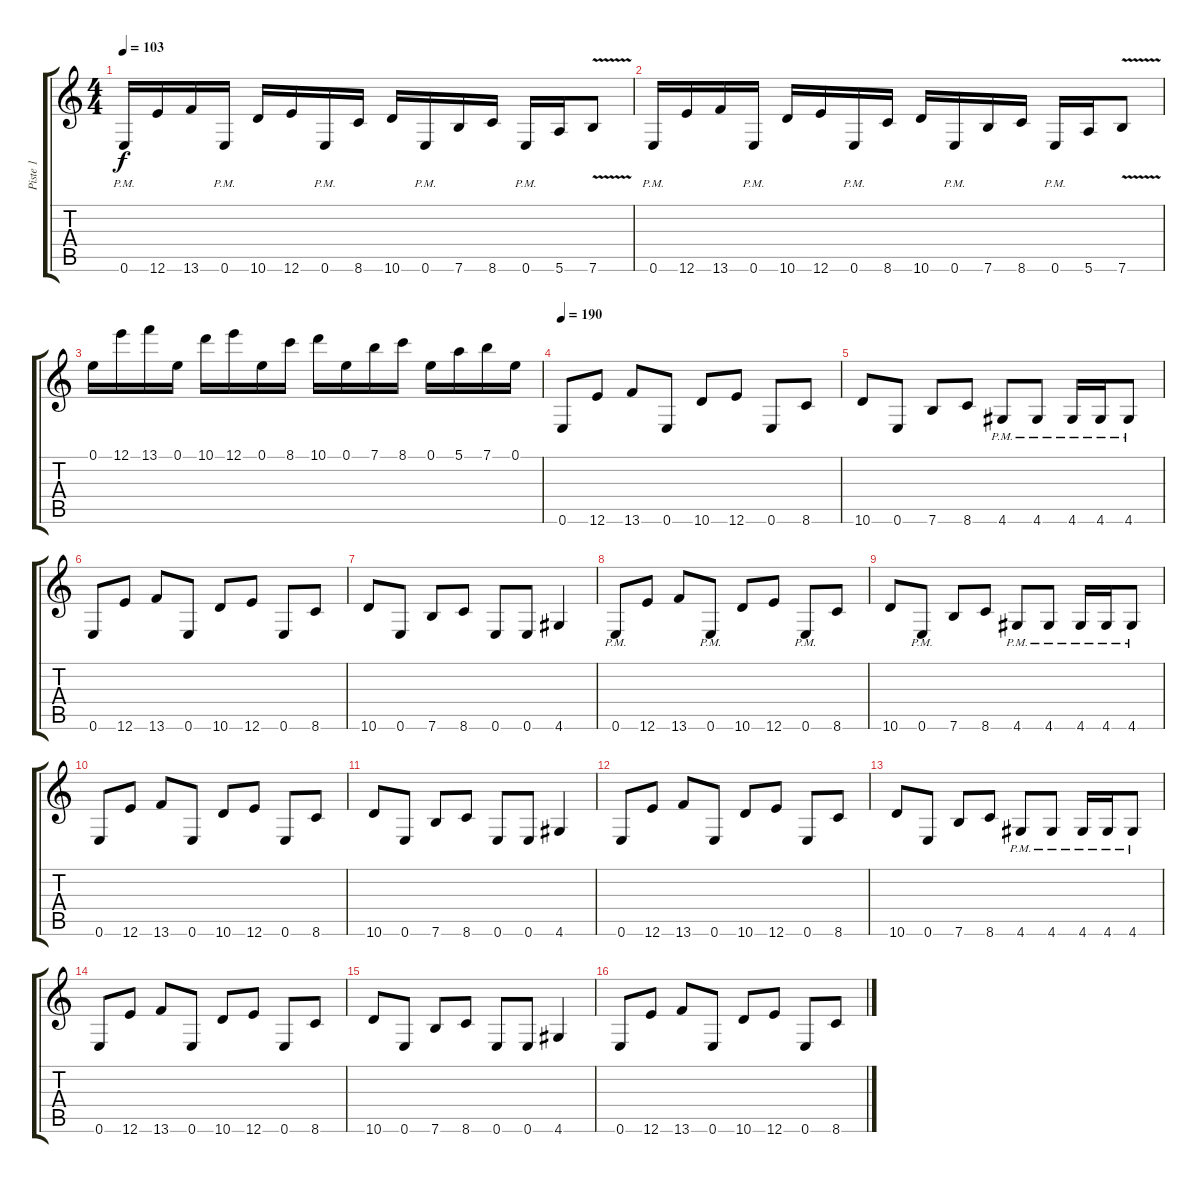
\track ("Piste 1" "Piste 1") {instrument distortionguitar}
\staff {score tabs}
\tuning (E4 B3 G3 D3 A2 E2) {hide}
\ts (4 4)
\tempo 103
\clef g2
\ks c
0.6{pm}.16{dy f} 12.6.16 13.6.16 0.6{pm}.16 10.6.16 12.6.16 0.6{pm}.16 8.6.16 10.6.16 0.6{pm}.16 7.6.16 8.6.16 0.6{pm}.16 5.6.16 7.6{v}.8 |
0.6{pm}.16 12.6.16 13.6.16 0.6{pm}.16 10.6.16 12.6.16 0.6{pm}.16 8.6.16 10.6.16 0.6{pm}.16 7.6.16 8.6.16 0.6{pm}.16 5.6.16 7.6{v}.8 |
0.1.16 12.1.16 13.1.16 0.1.16 10.1.16 12.1.16 0.1.16 8.1.16 10.1.16 0.1.16 7.1.16 8.1.16 0.1.16 5.1.16 7.1.16 0.1.16 |
\tempo 190
0.6.8 12.6.8 13.6.8 0.6.8 10.6.8 12.6.8 0.6.8 8.6.8 |
10.6.8 0.6.8 7.6.8 8.6.8 4.6{pm}.8 4.6{pm}.8 4.6{pm}.16 4.6{pm}.16 4.6{pm}.8 |
0.6.8 12.6.8 13.6.8 0.6.8 10.6.8 12.6.8 0.6.8 8.6.8 |
10.6.8 0.6.8 7.6.8 8.6.8 0.6.8 0.6.8 4.6.4 |
0.6{pm}.8 12.6.8 13.6.8 0.6{pm}.8 10.6.8 12.6.8 0.6{pm}.8 8.6.8 |
10.6.8 0.6{pm}.8 7.6.8 8.6.8 4.6{pm}.8 4.6{pm}.8 4.6{pm}.16 4.6{pm}.16 4.6{pm}.8 |
0.6.8 12.6.8 13.6.8 0.6.8 10.6.8 12.6.8 0.6.8 8.6.8 |
10.6.8 0.6.8 7.6.8 8.6.8 0.6.8 0.6.8 4.6.4 |
0.6.8 12.6.8 13.6.8 0.6.8 10.6.8 12.6.8 0.6.8 8.6.8 |
10.6.8 0.6.8 7.6.8 8.6.8 4.6{pm}.8 4.6{pm}.8 4.6{pm}.16 4.6{pm}.16 4.6{pm}.8 |
0.6.8 12.6.8 13.6.8 0.6.8 10.6.8 12.6.8 0.6.8 8.6.8 |
10.6.8 0.6.8 7.6.8 8.6.8 0.6.8 0.6.8 4.6.4 |
0.6.8 12.6.8 13.6.8 0.6.8 10.6.8 12.6.8 0.6.8 8.6.8
